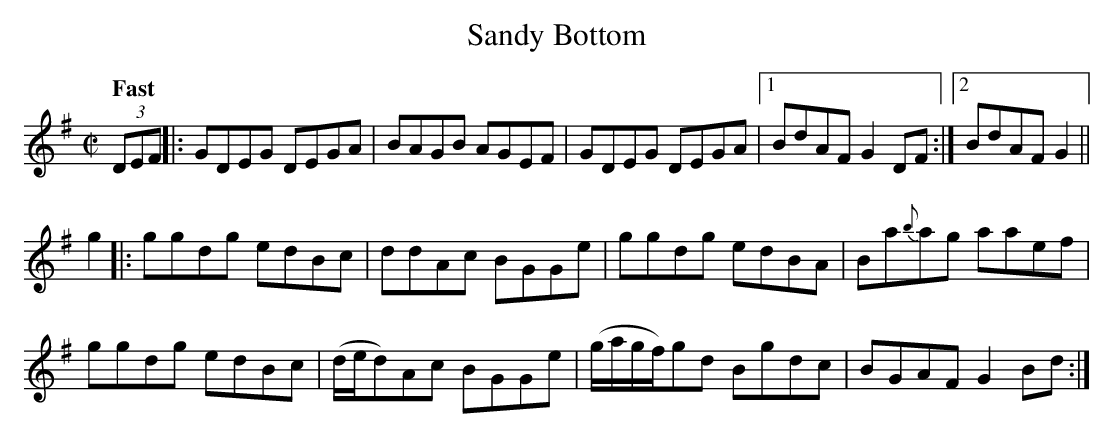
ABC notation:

X:1
T: Sandy Bottom
M:C|
L:1/8
Q:"Fast"
K:G
(3DEF||:GDEG DEGA|BAGB AGEF|GDEG DEGA|1BdAF G2DF:|2BdAF G2||
g2|:ggdg edBc|ddAc BGGe|ggdg edBA|Ba{b}ag aaef|
ggdg edBc|(d/e/d)Ac BGGe|(g/a/g/f/)gd Bgdc|BGAF G2Bd:|
